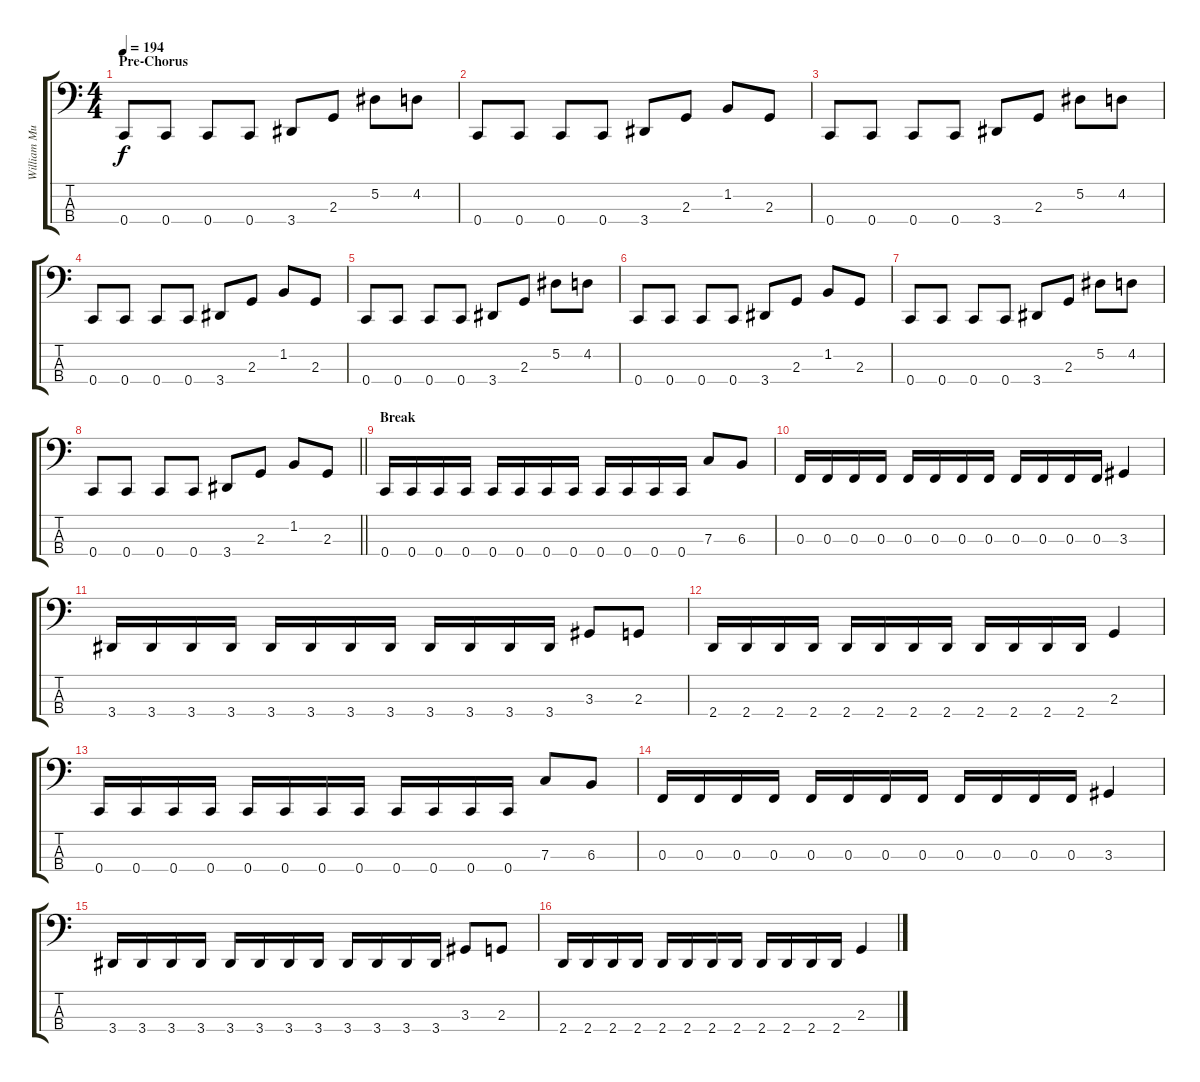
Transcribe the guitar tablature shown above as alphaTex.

\track ("William Murderface (Bass)" "William Mu") {instrument electricbasspick}
\staff {score tabs}
\tuning (Eb2 Bb1 F1 C1) {hide}
\ts (4 4)
\section ("" "Pre-Chorus")
\tempo 194
\clef f4
\ks c
0.4.8{dy f} 0.4.8 0.4.8 0.4.8 3.4.8 2.3.8 5.2.8 4.2.8 |
0.4.8 0.4.8 0.4.8 0.4.8 3.4.8 2.3.8 1.2.8 2.3.8 |
0.4.8 0.4.8 0.4.8 0.4.8 3.4.8 2.3.8 5.2.8 4.2.8 |
0.4.8 0.4.8 0.4.8 0.4.8 3.4.8 2.3.8 1.2.8 2.3.8 |
0.4.8 0.4.8 0.4.8 0.4.8 3.4.8 2.3.8 5.2.8 4.2.8 |
0.4.8 0.4.8 0.4.8 0.4.8 3.4.8 2.3.8 1.2.8 2.3.8 |
0.4.8 0.4.8 0.4.8 0.4.8 3.4.8 2.3.8 5.2.8 4.2.8 |
\barLineRight lightlight
0.4.8 0.4.8 0.4.8 0.4.8 3.4.8 2.3.8 1.2.8 2.3.8 |
\section ("" "Break")
0.4.16 0.4.16 0.4.16 0.4.16 0.4.16 0.4.16 0.4.16 0.4.16 0.4.16 0.4.16 0.4.16 0.4.16 7.3.8 6.3.8 |
0.3.16 0.3.16 0.3.16 0.3.16 0.3.16 0.3.16 0.3.16 0.3.16 0.3.16 0.3.16 0.3.16 0.3.16 3.3.4 |
3.4.16 3.4.16 3.4.16 3.4.16 3.4.16 3.4.16 3.4.16 3.4.16 3.4.16 3.4.16 3.4.16 3.4.16 3.3.8 2.3.8 |
2.4.16 2.4.16 2.4.16 2.4.16 2.4.16 2.4.16 2.4.16 2.4.16 2.4.16 2.4.16 2.4.16 2.4.16 2.3.4 |
0.4.16 0.4.16 0.4.16 0.4.16 0.4.16 0.4.16 0.4.16 0.4.16 0.4.16 0.4.16 0.4.16 0.4.16 7.3.8 6.3.8 |
0.3.16 0.3.16 0.3.16 0.3.16 0.3.16 0.3.16 0.3.16 0.3.16 0.3.16 0.3.16 0.3.16 0.3.16 3.3.4 |
3.4.16 3.4.16 3.4.16 3.4.16 3.4.16 3.4.16 3.4.16 3.4.16 3.4.16 3.4.16 3.4.16 3.4.16 3.3.8 2.3.8 |
2.4.16 2.4.16 2.4.16 2.4.16 2.4.16 2.4.16 2.4.16 2.4.16 2.4.16 2.4.16 2.4.16 2.4.16 2.3.4
